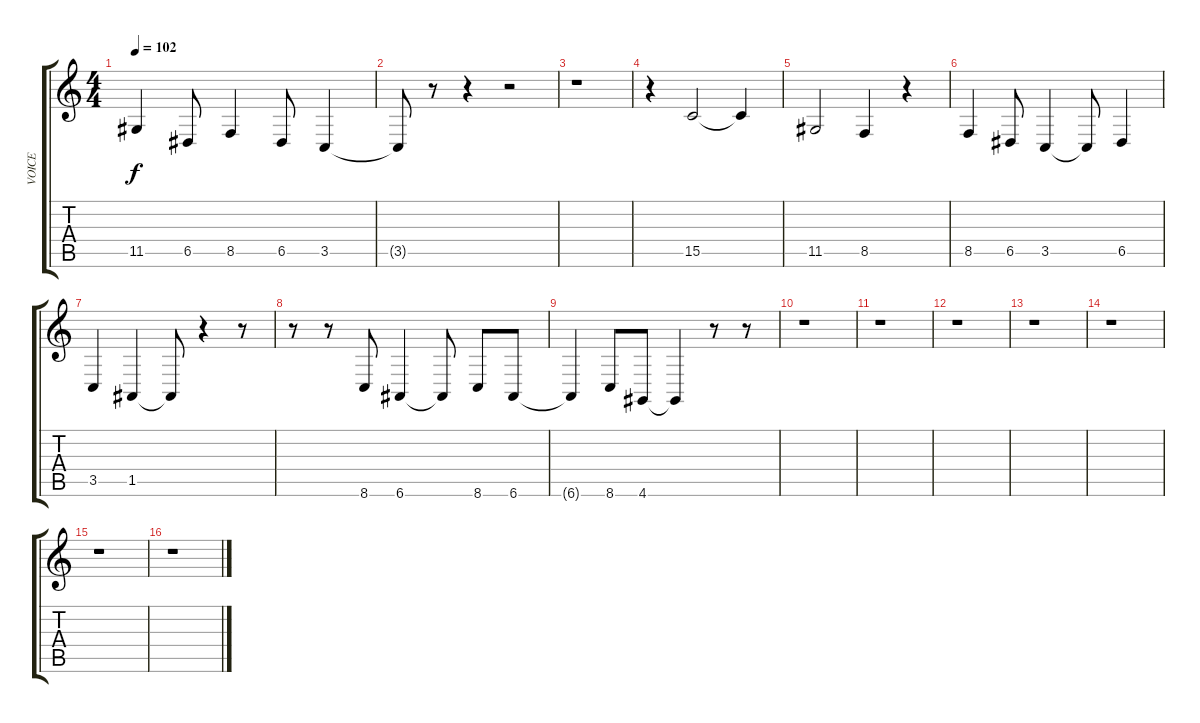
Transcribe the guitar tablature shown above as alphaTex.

\track ("VOICE" "VOICE") {instrument viola}
\staff {score tabs}
\tuning (E4 B3 G3 D3 A2 E2) {hide}
\ts (4 4)
\tempo 102
\clef g2
\ks c
11.5.4{dy f} 6.5.8 8.5.4 6.5.8 3.5.4 |
3.5{t}.8 r.8 r.4 r.2 |
r.1 |
r.4 15.5.2 15.5{t}.4 |
11.5.2 8.5.4 r.4 |
8.5.4 6.5.8 3.5.4 3.5{t}.8 6.5.4 |
3.5.4 1.5.4 1.5{t}.8 r.4 r.8 |
r.8 r.8 8.6.8 6.6.4 6.6{t}.8 8.6.8 6.6.8 |
6.6{t}.4 8.6.8 4.6.8 4.6{t}.4 r.8 r.8 |
r.1 |
r.1 |
r.1 |
r.1 |
r.1 |
r.1 |
r.1
